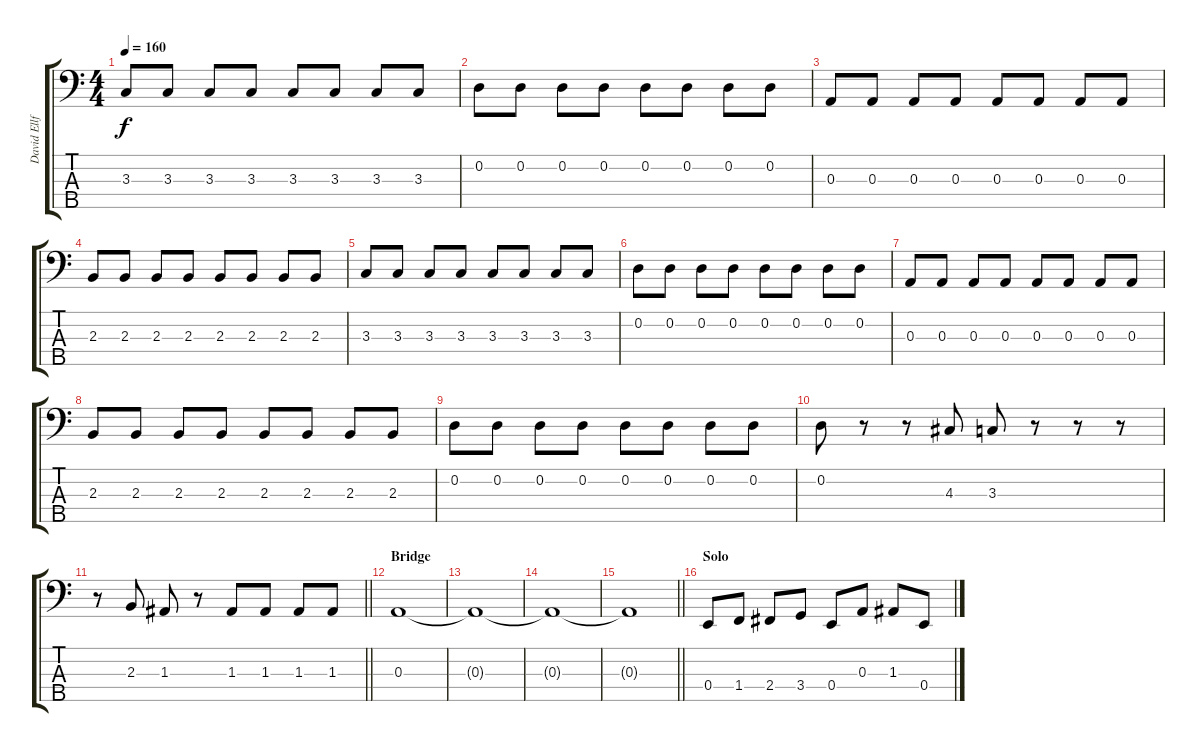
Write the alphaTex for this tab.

\track ("David Ellfson" "David Ellf") {instrument electricbasspick}
\staff {score tabs}
\tuning (G2 D2 A1 E1 B0) {hide}
\ts (4 4)
\tempo 160
\clef f4
\ks c
3.3.8{dy f} 3.3.8 3.3.8 3.3.8 3.3.8 3.3.8 3.3.8 3.3.8 |
0.2.8 0.2.8 0.2.8 0.2.8 0.2.8 0.2.8 0.2.8 0.2.8 |
0.3.8 0.3.8 0.3.8 0.3.8 0.3.8 0.3.8 0.3.8 0.3.8 |
2.3.8 2.3.8 2.3.8 2.3.8 2.3.8 2.3.8 2.3.8 2.3.8 |
3.3.8 3.3.8 3.3.8 3.3.8 3.3.8 3.3.8 3.3.8 3.3.8 |
0.2.8 0.2.8 0.2.8 0.2.8 0.2.8 0.2.8 0.2.8 0.2.8 |
0.3.8 0.3.8 0.3.8 0.3.8 0.3.8 0.3.8 0.3.8 0.3.8 |
2.3.8 2.3.8 2.3.8 2.3.8 2.3.8 2.3.8 2.3.8 2.3.8 |
0.2.8 0.2.8 0.2.8 0.2.8 0.2.8 0.2.8 0.2.8 0.2.8 |
0.2.8 r.8 r.8 4.3.8 3.3.8 r.8 r.8 r.8 |
\barLineRight lightlight
r.8 2.3.8 1.3.8 r.8 1.3.8 1.3.8 1.3.8 1.3.8 |
\section ("" "Bridge")
0.3.1 |
0.3{t}.1 |
0.3{t}.1 |
\barLineRight lightlight
0.3{t}.1 |
\section ("" "Solo")
0.4.8 1.4.8 2.4.8 3.4.8 0.4.8 0.3.8 1.3.8 0.4.8
